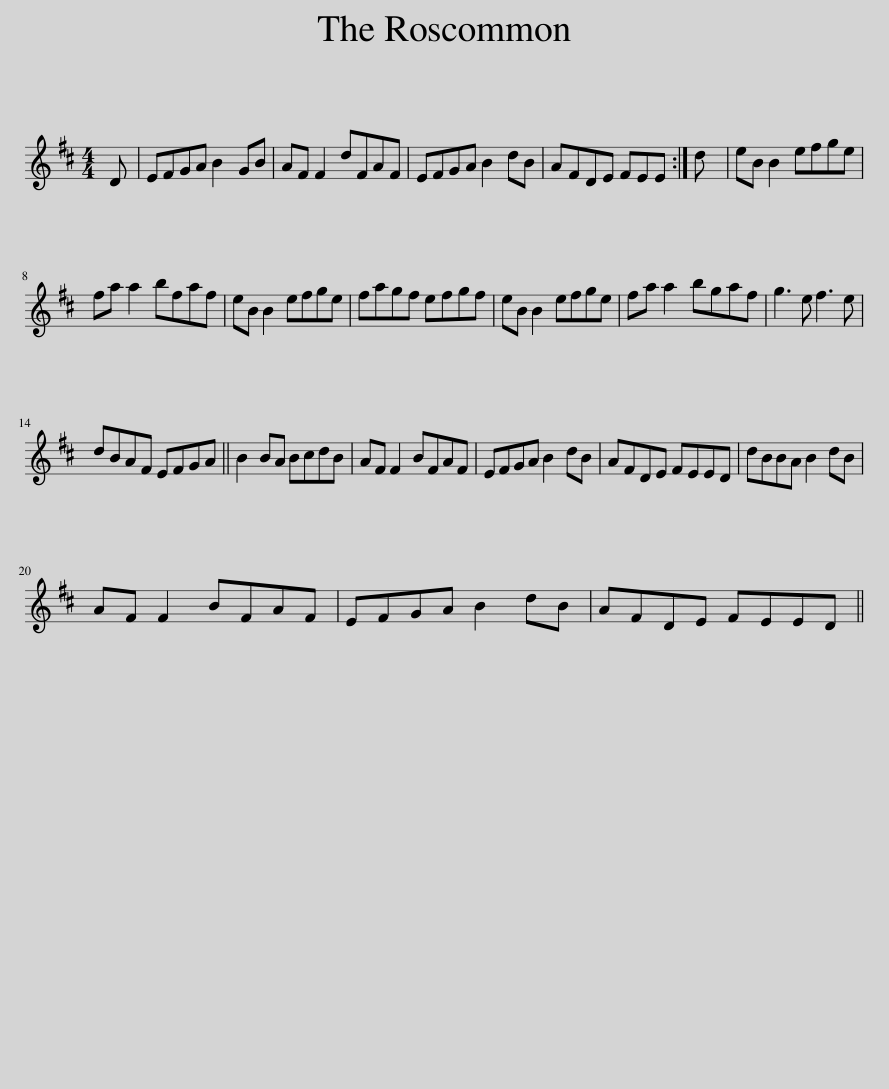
X:1
L:1/8
M:4/4
I:linebreak $
K:D
V:1 treble
V:1
 D | EFGA B2 GB | AF F2 dFAF | EFGA B2 dB | AFDE FEE :| %5
 d | eB B2 efge |$ fa a2 bfaf | eB B2 efge | fagf efgf | %10
 eB B2 efge | fa a2 bgaf | g3 e f3 e |$ dBAF EFGA || B2 BA BcdB | %15
 AF F2 BFAF | EFGA B2 dB | AFDE FEED | dBBA B2 dB |$ AF F2 BFAF | %20
 EFGA B2 dB | AFDE FEED || %22
